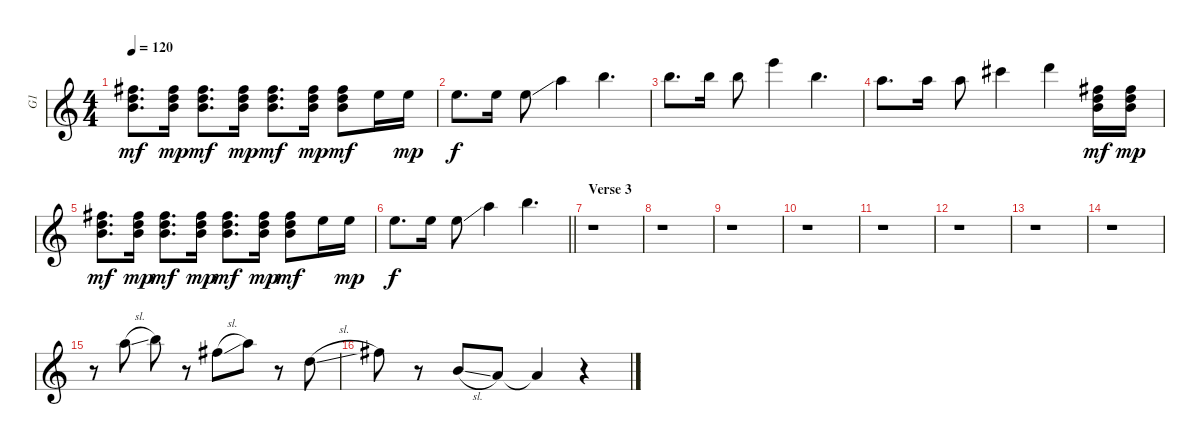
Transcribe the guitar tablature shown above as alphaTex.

\track ("     G1" "     G1") {instrument electricguitarjazz}
\staff {score}
\tuning (E4 B3 G3 D3 A2 E2) {hide}
\ts (4 4)
\tempo 120
\clef g2
\ks c
(2.1 3.2 4.3).8{d dy mf} (2.1 3.2 4.3).16{dy mp} (2.1 3.2 4.3).8{d dy mf} (2.1 3.2 4.3).16{dy mp} (2.1 3.2 4.3).8{d dy mf} (2.1 3.2 4.3).16{dy mp} (2.1 3.2 4.3).8{dy mf} 5.2.16 5.2.16{dy mp} |
5.2.8{d dy f} 5.2.16 5.2{ss}.8 10.2.4 12.2.4{d} |
12.2.8{d} 12.2.16 12.2.8 12.1.4 12.2.4{d} |
10.2.8{d} 10.2.16 10.2.8 9.1.4 10.1.4 (2.1 3.2 4.3).16{dy mf} (2.1 3.2 4.3).16{dy mp} |
(2.1 3.2 4.3).8{d dy mf} (2.1 3.2 4.3).16{dy mp} (2.1 3.2 4.3).8{d dy mf} (2.1 3.2 4.3).16{dy mp} (2.1 3.2 4.3).8{d dy mf} (2.1 3.2 4.3).16{dy mp} (2.1 3.2 4.3).8{dy mf} 5.2.16 5.2.16{dy mp} |
\barLineRight lightlight
5.2.8{d dy f} 5.2.16 5.2{ss}.8 10.2.4 12.2.4{d} |
\section ("" "Verse 3")
r.1 |
r.1 |
r.1 |
r.1 |
r.1 |
r.1 |
r.1 |
r.1 |
r.8 10.2{sl}.8 12.2.8 r.8 11.3{sl}.8 14.3.8 r.8 12.4{sl}.8 |
16.4.8 r.8 14.5{sl}.8 12.5.8 12.5{t}.4 r.4
